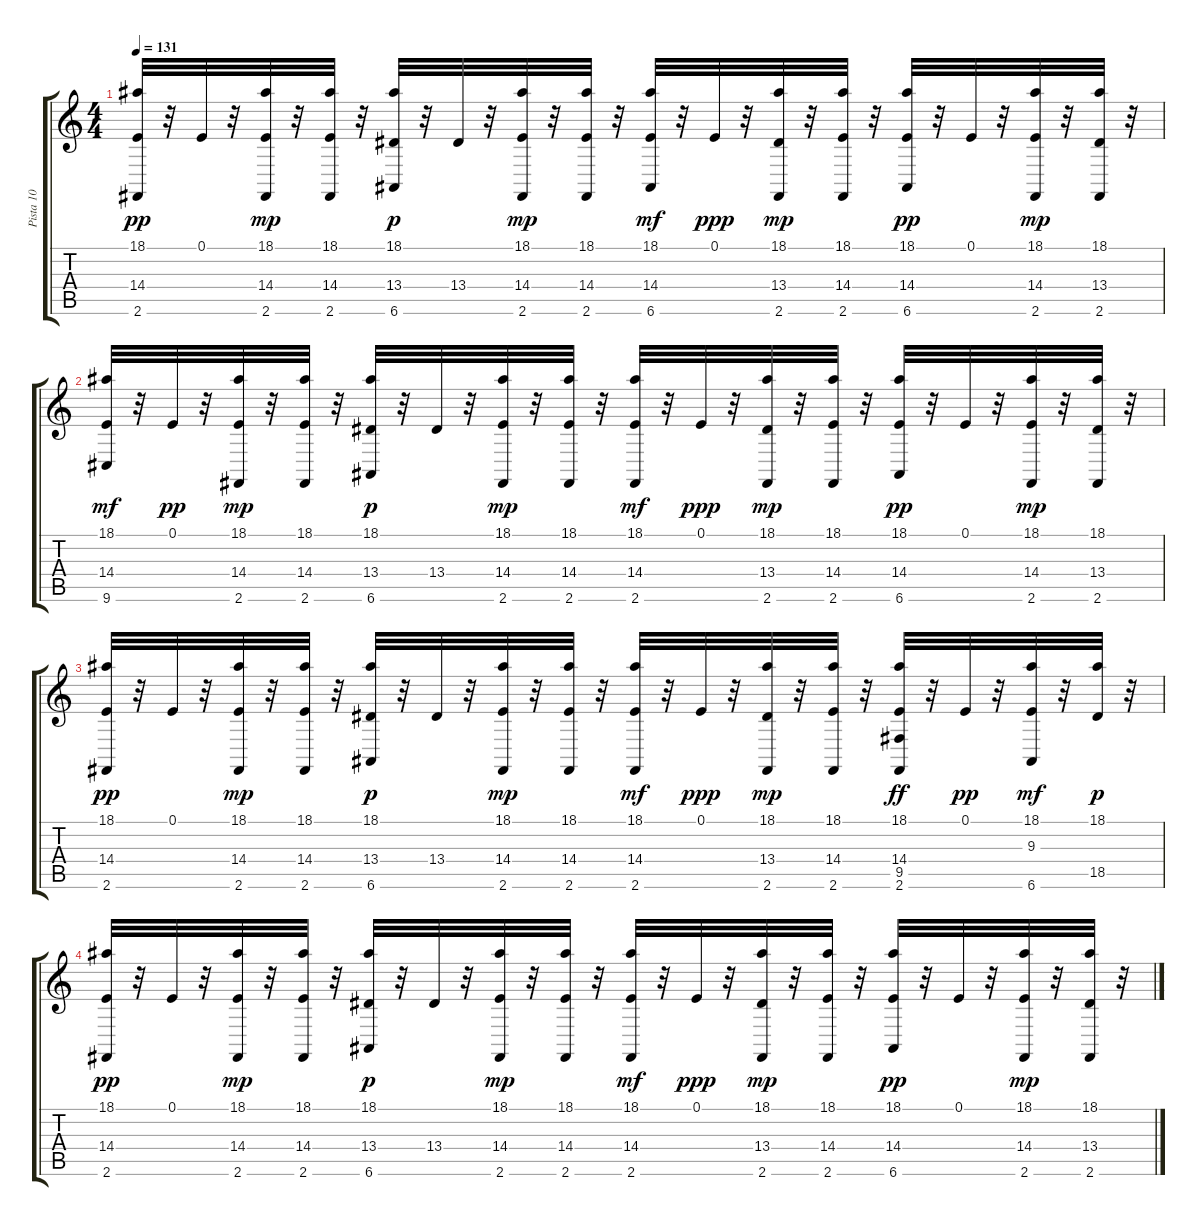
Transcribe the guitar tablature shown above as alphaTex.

\track ("Pista 10" "Pista 10") {instrument celesta}
\staff {score tabs}
\tuning (E4 B3 G3 D3 A2 E2) {hide}
\ts (4 4)
\tempo 131
\clef g2
\ks c
(18.1 14.4 2.6).32{dy pp} r.32 0.1.32 r.32 (18.1 14.4 2.6).32{dy mp} r.32 (18.1 14.4 2.6).32 r.32 (18.1 13.4 6.6).32{dy p} r.32 13.4.32 r.32 (18.1 14.4 2.6).32{dy mp} r.32 (18.1 14.4 2.6).32 r.32 (18.1 14.4 6.6).32{dy mf} r.32 0.1.32{dy ppp} r.32 (18.1 13.4 2.6).32{dy mp} r.32 (18.1 14.4 2.6).32 r.32 (18.1 14.4 6.6).32{dy pp} r.32 0.1.32 r.32 (18.1 14.4 2.6).32{dy mp} r.32 (18.1 13.4 2.6).32 r.32 |
(18.1 14.4 9.6).32{dy mf} r.32 0.1.32{dy pp} r.32 (18.1 14.4 2.6).32{dy mp} r.32 (18.1 14.4 2.6).32 r.32 (18.1 13.4 6.6).32{dy p} r.32 13.4.32 r.32 (18.1 14.4 2.6).32{dy mp} r.32 (18.1 14.4 2.6).32 r.32 (18.1 14.4 2.6).32{dy mf} r.32 0.1.32{dy ppp} r.32 (18.1 13.4 2.6).32{dy mp} r.32 (18.1 14.4 2.6).32 r.32 (18.1 14.4 6.6).32{dy pp} r.32 0.1.32 r.32 (18.1 14.4 2.6).32{dy mp} r.32 (18.1 13.4 2.6).32 r.32 |
(18.1 14.4 2.6).32{dy pp} r.32 0.1.32 r.32 (18.1 14.4 2.6).32{dy mp} r.32 (18.1 14.4 2.6).32 r.32 (18.1 13.4 6.6).32{dy p} r.32 13.4.32 r.32 (18.1 14.4 2.6).32{dy mp} r.32 (18.1 14.4 2.6).32 r.32 (18.1 14.4 2.6).32{dy mf} r.32 0.1.32{dy ppp} r.32 (18.1 13.4 2.6).32{dy mp} r.32 (18.1 14.4 2.6).32 r.32 (18.1 14.4 9.5 2.6).32{dy ff} r.32 0.1.32{dy pp} r.32 (18.1 9.3 6.6).32{dy mf} r.32 (18.1 18.5).32{dy p} r.32 |
(18.1 14.4 2.6).32{dy pp} r.32 0.1.32 r.32 (18.1 14.4 2.6).32{dy mp} r.32 (18.1 14.4 2.6).32 r.32 (18.1 13.4 6.6).32{dy p} r.32 13.4.32 r.32 (18.1 14.4 2.6).32{dy mp} r.32 (18.1 14.4 2.6).32 r.32 (18.1 14.4 2.6).32{dy mf} r.32 0.1.32{dy ppp} r.32 (18.1 13.4 2.6).32{dy mp} r.32 (18.1 14.4 2.6).32 r.32 (18.1 14.4 6.6).32{dy pp} r.32 0.1.32 r.32 (18.1 14.4 2.6).32{dy mp} r.32 (18.1 13.4 2.6).32 r.32
